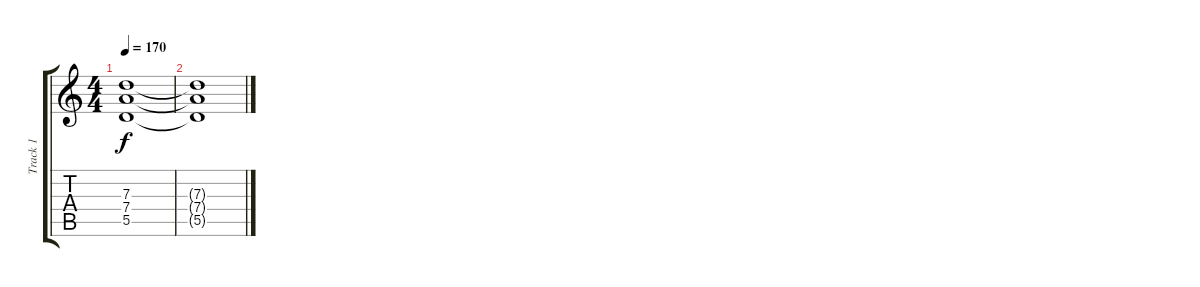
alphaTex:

\track ("Track 1" "Track 1") {instrument distortionguitar}
\staff {score tabs}
\tuning (E4 B3 G3 D3 A2 D2) {hide}
\ts (4 4)
\tempo 170
\clef g2
\ks c
(7.3 7.4 5.5).1{dy f} |
(7.3{t} 7.4{t} 5.5{t}).1
